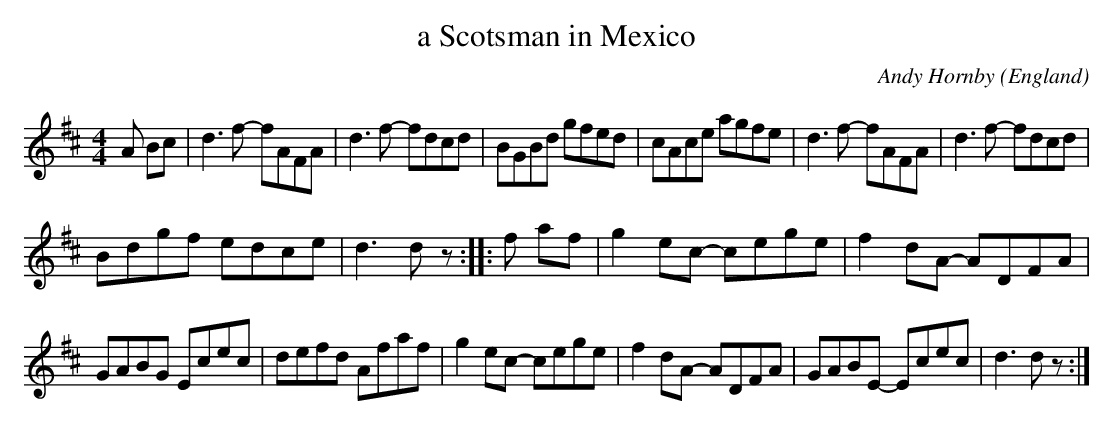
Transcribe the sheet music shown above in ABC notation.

X:1
T:a Scotsman in Mexico
C:Andy Hornby
M:4/4
O:England
K:D
A Bc|\
d3f- fAFA|d3f- fdcd|BGBd gfed|cAce agfe|\
d3f- fAFA|d3f- fdcd|
Bdgf edce|d3d z:|\
|:f af|\
g2ec- cege|f2dA- ADFA|
GABG Ecec|defd Afaf|\
g2ec- cege|f2dA- ADFA|GABE- Ecec|d3d z:|
